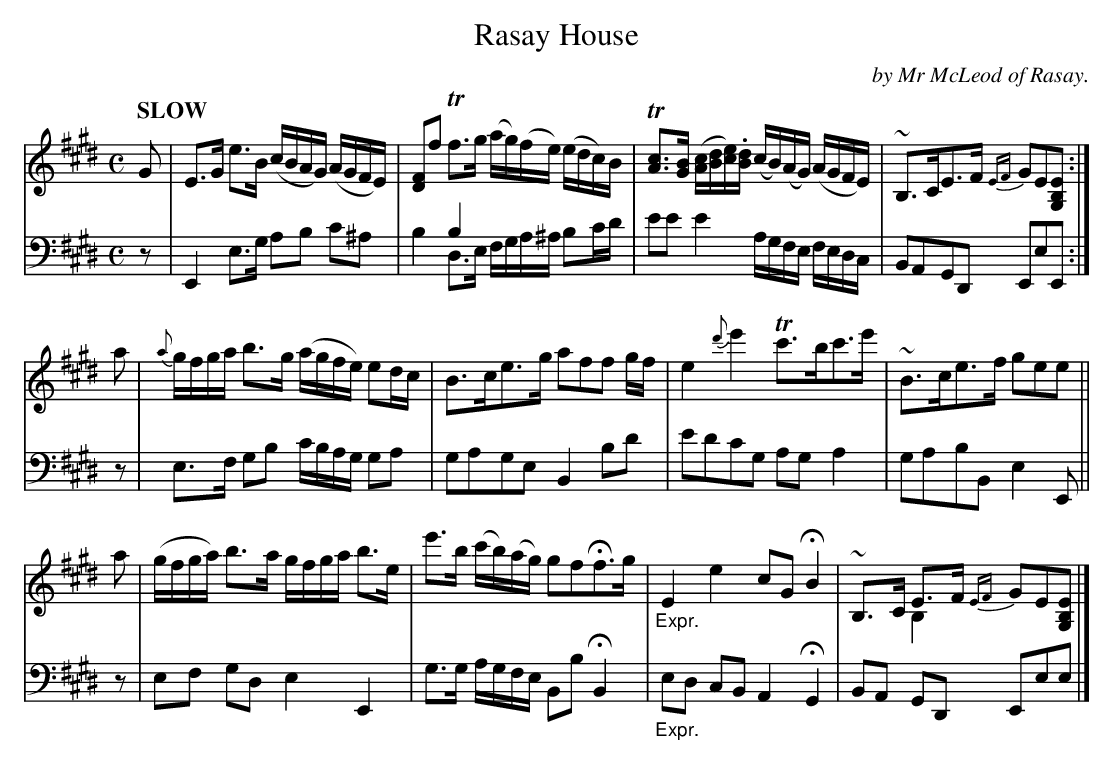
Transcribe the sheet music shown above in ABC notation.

X:1
T: Rasay House
C: by Mr McLeod of Rasay.
M: C
L: 1/16
Q: "SLOW"
K: E
V: 1 staves=2
G2 |\
E3G e3B (cBAG) (AGFE) | [F2D2]f2 Tf3g (ag)(fe) (edc)B |\
T[c3A3][BG] ([cA][dB][ec]).[dB] (cB)(AG) (AGFE) | ~B,3CE3F {EF}G2E2[E2B,2G,2] :|
a2 |\
{a}gfga b3g (agfe) e2dc | B3ce3g a2f2f2 gf |\
e4 {d'}e'4 Tc'3bc'3e' | ~B3ce3f g2e2e2 ||
a2 |\
(gfga) b3a gfga b3e | e'3b (c'b)(ag) g2f2Hf3g |\
"_Expr."E4 e4 c2G2 HB4 | ~B,3C E3F {EF}G2E2[E2B,2G,2] & x4 B,4 x6 |]
V: 2 clef=bass middle=d
z2 |\
E4 e3g a2b2 c'2^a2 | x4 b4 x8 & b4 d3e fga^a b2c'd' | e'2e'2 e'4 agfe fedc |
B2A2G2D2 E2e2E2 :| z2 | e3f g2b2 c'bag g2a2 | g2a2g2e2 B4 b2d'2 | e'2d'2c'2g2 a2g2 a4 | g2a2b2B2 e4 E2 || z2 |
e2f2 g2d2 e4 E4 | g3g agfe B2b2 HB4 | "_Expr."e2d2 c2B2 A4 HG4 | B2A2 G2D2 E2e2e2 |]
